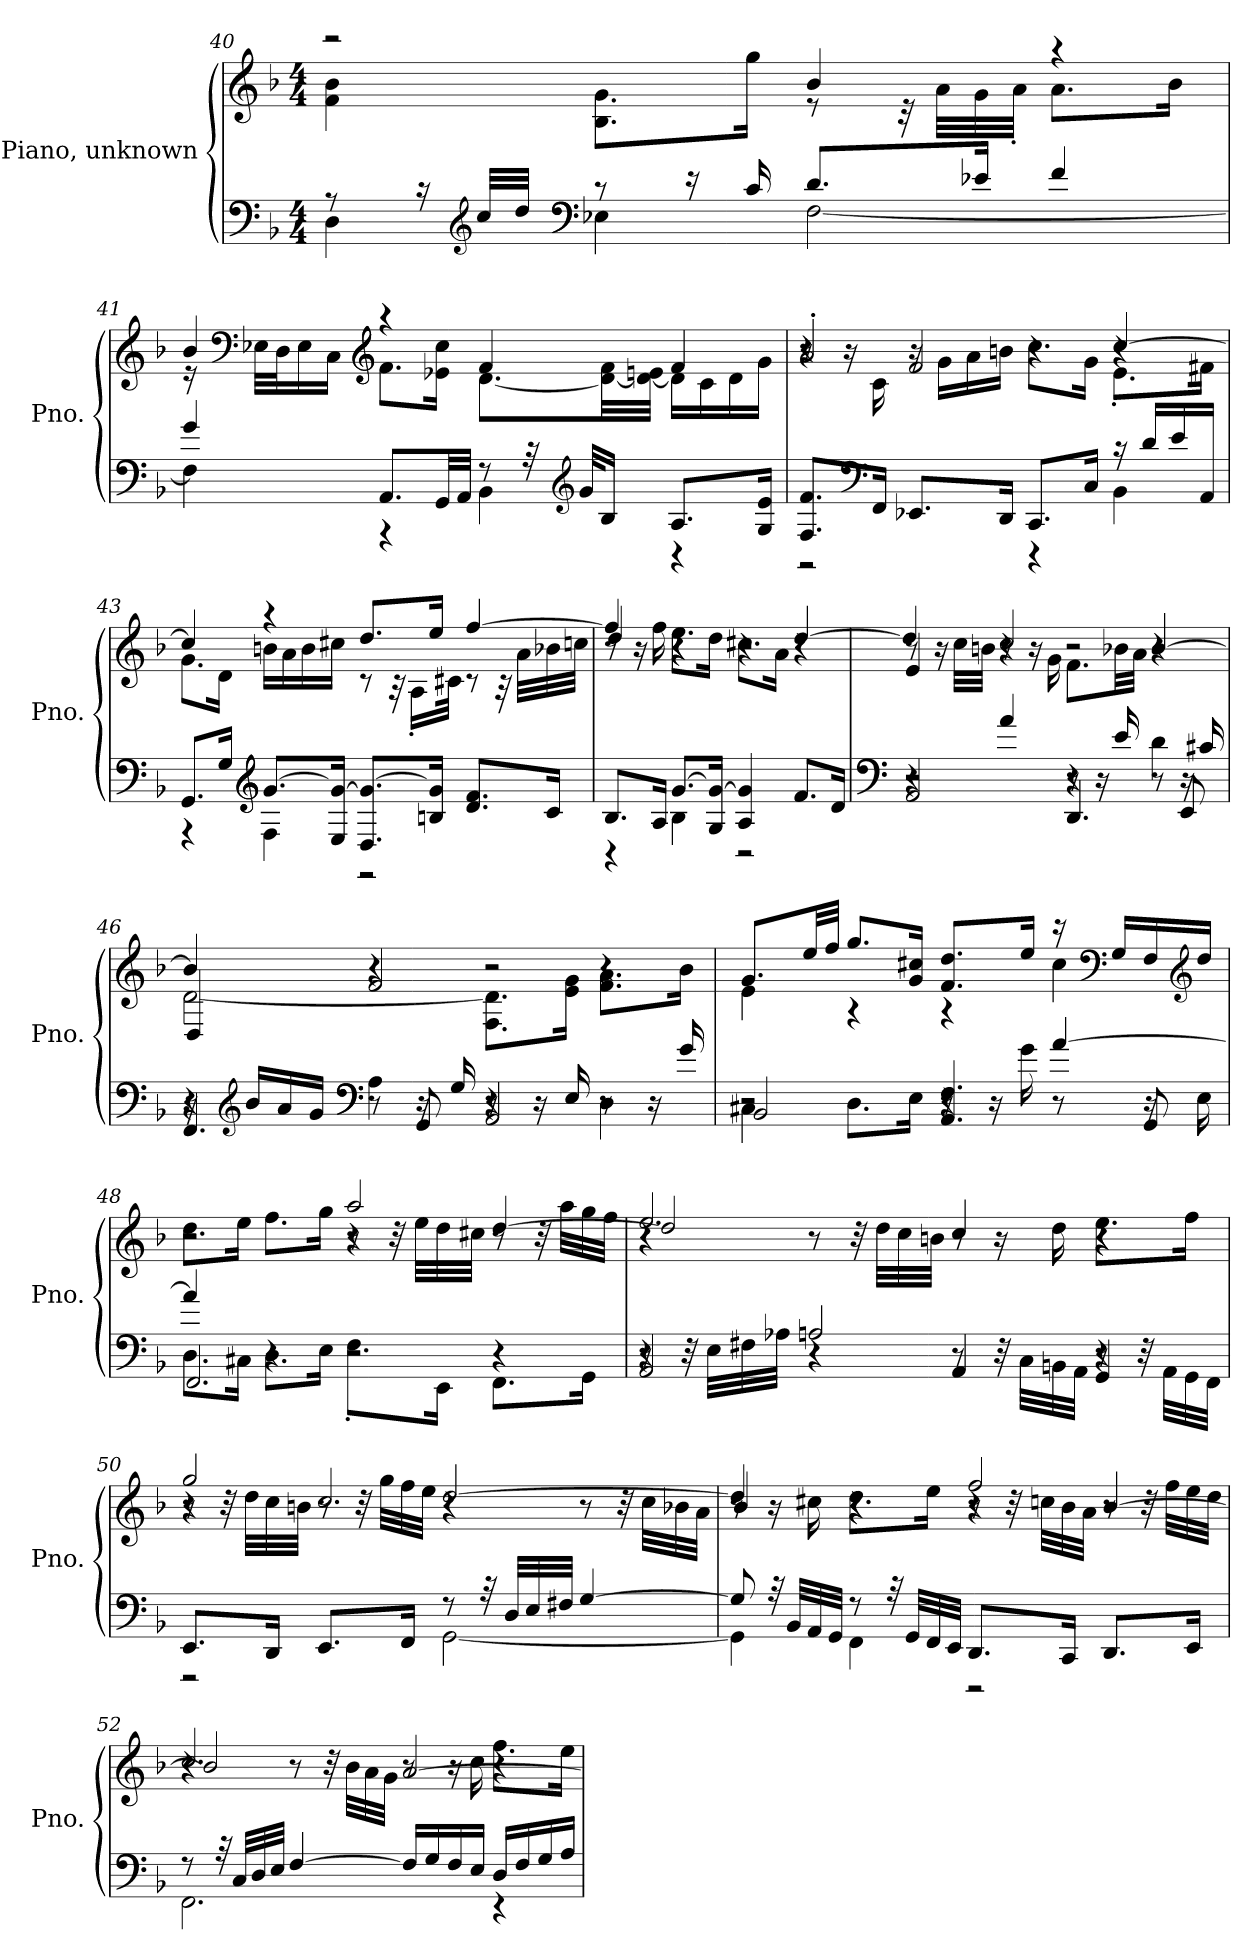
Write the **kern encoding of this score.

**kern	**kern
*part1	*part1
*staff2	*staff1
*I"Piano, unknown	*
*I'Pno.	*
!!LO:LB:g=z
*clefF4	*clefG2
*k[b-]	*k[b-]
*M4/4	*M4/4
=40	=40
*^	*^
8r	4D\	2r	4f\ 4b-\
16r	.	.	.
*clefG2	*	*	*
32cc/LLL	.	.	.
32dd/JJJ	.	.	.
*clefF4	*	*	*
8r	4E-X\	.	8.B-\ 8.g\L
16r	.	.	.
16c/	.	.	16gg\Jk
8.d/L	[2F\	4b-/	8r
.	.	.	32r
.	.	.	32a\LLL
16e-X/Jk	.	.	32g\
.	.	.	32a'\JJJ
4f/	.	4r	8.a\L
.	.	.	16b-\Jk
=41	=41	=41	=41
4g/	4F\]	4b-/	16r
*	*	*clefF4	*
.	.	.	32E-X\LLL
.	.	.	32D\J
.	.	.	16E-\
.	.	.	16C\JJ
*	*	*clefG2	*
8.AA/L	4r	4r	8.f\L
32GG/LL	.	.	16e-X\ 16cc\Jk
32AA/JJJ	.	.	.
8r	4BB-\	4f/	[8.d\L
32r	.	.	.
*clefG2	*	*	*
32g/KLL	.	.	.
16B-/JJ	.	.	32d\_ 32f\LL
.	.	.	32d\_ 32en\JJJ
8.A/L	4r	4f/	16d\LL]
.	.	.	16c\
.	.	.	16d\
16G/ 16e/Jk	.	.	16g\JJ
!!LO:LB:g=z
=42	=42	=42	=42
*	*	*	*^
8.F/ 8.f/L	2r	2a'/	8r	4r
.	.	.	16r	.
*clefF4	*	*	*	*
16FF/Jk	.	.	16c\	.
8.EE-X/L	.	.	16r	2f/
.	.	.	16g\LL	.
.	.	.	16a\	.
16DD/Jk	.	.	16bn\JJ	.
8.CC/L	4r	4r	8.cc\L	.
16C/Jk	.	.	16g\Jk	.
16r	4BB-\	[4cc/	8.e'\L	4r
16d/LL	.	.	.	.
16e/	.	.	.	.
16AA/JJ	.	.	16f#X\Jk	.
*	*	*	*v	*v
=43	=43	=43	=43
8.GG/L	4r	4cc/]	8.g\L
16G/Jk	.	.	16d\Jk
*clefG2	*	*	*
[8.g/L	4F\	4r	16bn\LL
.	.	.	16a\
.	.	.	16b\
16E/ 16g/_Jk	.	.	16cc#X\JJ
8.D/ 8.g/_L	2r	8.dd/L	8r
.	.	.	32r
.	.	.	16A'\LL
16Bn/ 16g/]Jk	.	16ee/Jk	.
.	.	.	32c#X\JJk
8.d/ 8.f/L	.	[4ff/	8r
.	.	.	32r
.	.	.	32a\LLL
16c/Jk	.	.	32b-X\
.	.	.	32ccn\JJJ
!!LO:LB:g=z
=44	=44	=44	=44
*	*	*	*^
8.B-/L	4r	4ff/]	8r	4dd/
.	.	.	16r	.
16A/Jk	.	.	16ff\	.
[8.g/L	4B-\	4r	8.ee\L	4r
16G/ 16g/_Jk	.	.	16dd\Jk	.
4A/ 4g/]	2r	2r	8.cc#X\L	4r
.	.	.	16a\Jk	.
8.f/L	.	.	4r	[4dd/
16d/Jk	.	.	.	.
*v	*v	*	*	*
=45	=45	=45	=45
*clefF4	*	*	*
*^	*	*	*
*	*^	*	*	*
4r	2r	2AA/	4e/	8r	4dd/]
.	.	.	.	16r	.
.	.	.	.	32cc\LLL	.
.	.	.	.	32bn\JJJ	.
4a/	.	.	2cc/	8r	4r
.	.	.	.	16r	.
.	.	.	.	16g\	.
8r	4r	4.DD/	.	8.f\L	2r
16r	.	.	.	.	.
16e/	.	.	.	32b-X\LL	.
.	.	.	.	32a\JJJ	.
8r	4d\	.	[4b-/	4r	.
16r	.	8EE/	.	.	.
16c#X/	.	.	.	.	.
!!LO:LB:g=z	!!	!!
=46	=46	=46	=46	=46	=46
16r	4r	4.FF/	4b-/]	[2d\	4D/
*clefG2	*	*	*	*	*
16b-/LL	.	.	.	.	.
16a/	.	.	.	.	.
16g/JJ	.	.	.	.	.
*clefF4	*	*	*	*	*
8r	4A\	.	2f/	.	4r
16r	.	8GG/	.	.	.
16G/	.	.	.	.	.
8r	4r	2AA/	.	8.F\ 8.d\]L	2r
16r	.	.	.	.	.
16E/	.	.	.	16e\ 16g\Jk	.
8r	4D\	.	4r	8.f\ 8.a\L	.
16r	.	.	.	.	.
16g/	.	.	.	16b-\Jk	.
*	*	*	*	*v	*v
=47	=47	=47	=47	=47
2r	4C#X\	2BB-/	8.g/L	4e\
.	.	.	32ee/LL	.
.	.	.	32ff/JJJ	.
.	8.D\L	.	8.gg/L	4r
.	16E\Jk	.	16g/ 16cc#X/Jk	.
4r	8r	4.AA/ 4.F/	8.f/ 8.dd/L	4r
.	16r	.	.	.
.	16g\	.	16ee/Jk	.
[4a/	8r	.	16r	4cc#\
*	*	*	*clefF4	*
.	.	.	16G/LL	.
.	16r	8GG/	16F/	.
*	*	*	*clefG2	*
.	16E\	.	16dd/JJ	.
!!LO:LB:g=z
=48	=48	=48	=48	=48
*	*	*	*	*^
4a/]	8.D\L	2.FF/	2r	8.dd\L	2r
.	16C#X\Jk	.	.	16ee\Jk	.
4r	8.D\L	.	.	8.ff\L	.
.	16E\Jk	.	.	16gg\Jk	.
2r	8.F'\L	.	2aa/	8r	4r
.	.	.	.	32r	.
.	.	.	.	32ee\LLL	.
.	16EE\Jk	.	.	32dd\	.
.	.	.	.	32cc#X\JJJ	.
.	8.FF\L	4r	.	8r	[4dd/
.	.	.	.	32r	.
.	.	.	.	32aa\LLL	.
.	16GG\Jk	.	.	32gg\	.
.	.	.	.	32ff\JJJ	.
=49	=49	=49	=49	=49	=49
4r	8r	2AA/	2.ee/	4r	2dd/]
.	32r	.	.	.	.
.	32E\LLL	.	.	.	.
.	32F#X\	.	.	.	.
.	32A-X\JJJ	.	.	.	.
2An/	4r	.	.	8r	.
.	.	.	.	32r	.
.	.	.	.	32dd\LLL	.
.	.	.	.	32cc\	.
.	.	.	.	32bn\JJJ	.
.	8r	4AA/	.	8r	4cc/
.	32r	.	.	16r	.
.	32C\LLL	.	.	.	.
.	32BBn\	.	.	16dd\	.
.	32AA\JJJ	.	.	.	.
4r	8r	4GG/	4r	8.ee\L	4r
.	32r	.	.	.	.
.	32AA\LLL	.	.	.	.
.	32GG\	.	.	16ff\Jk	.
.	32FF\JJJ	.	.	.	.
*	*v	*v	*	*	*
!!LO:PB:g=z	!!	!!
=50	=50	=50	=50	=50
8.EE/L	2r	2gg/	8r	4r
.	.	.	32r	.
.	.	.	32dd\LLL	.
16DD/Jk	.	.	32cc\	.
.	.	.	32bn\JJJ	.
8.EE/L	.	.	8r	2.cc/
.	.	.	32r	.
.	.	.	32gg\LLL	.
16FF/Jk	.	.	32ff\	.
.	.	.	32ee\JJJ	.
8r	[2GG\	[2dd/	4r	.
32r	.	.	.	.
32D/LLL	.	.	.	.
32E/	.	.	.	.
32F#X/JJJ	.	.	.	.
[4G/	.	.	8r	.
.	.	.	32r	.
.	.	.	32cc\LLL	.
.	.	.	32b-X\	.
.	.	.	32a\JJJ	.
=51	=51	=51	=51	=51
8G/]	4GG\]	4dd/]	8r	4b-/
32r	.	.	16r	.
32BB-/LLL	.	.	.	.
32AA/	.	.	16cc#X\	.
32GG/JJJ	.	.	.	.
8r	4FF\	4r	8.dd\L	4r
32r	.	.	.	.
32GG/LLL	.	.	.	.
32FF/	.	.	16ee\Jk	.
32EE/JJJ	.	.	.	.
8.DD/L	2r	2ff/	8r	4r
.	.	.	32r	.
.	.	.	32ccn\LLL	.
16CC/Jk	.	.	32b-\	.
.	.	.	32a\JJJ	.
8.DD/L	.	.	8r	[4b-/
.	.	.	32r	.
.	.	.	32ff\LLL	.
16EE/Jk	.	.	32ee\	.
.	.	.	32dd\JJJ	.
!!LO:LB:g=z	!!	!!
=52	=52	=52	=52	=52
8r	2.FF\	2.cc/	4r	2b-/]
32r	.	.	.	.
32C/LLL	.	.	.	.
32D/	.	.	.	.
32E/JJJ	.	.	.	.
[4F/	.	.	8r	.
.	.	.	32r	.
.	.	.	32b-\LLL	.
.	.	.	32a\	.
.	.	.	32g\JJJ	.
16F/LL]	.	.	8r	[2a/
16G/	.	.	.	.
16F/	.	.	16r	.
16E/JJ	.	.	16cc\	.
16D/LL	4r	4r	8.ff\L	.
16F/	.	.	.	.
16G/	.	.	.	.
16A/JJ	.	.	16ee\Jk	.
*v	*v	*	*	*
*	*v	*v	*v
=	=
*-	*-
